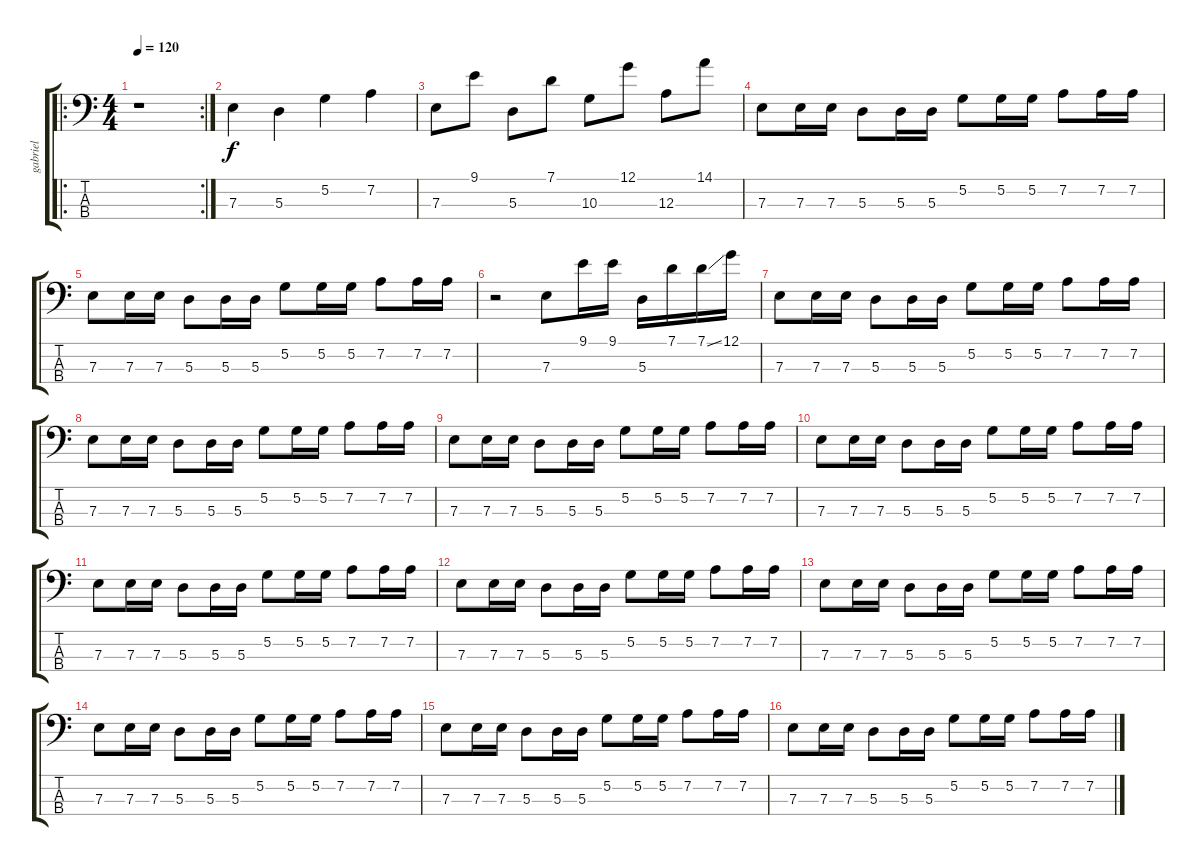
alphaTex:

\track ("gabriel" "gabriel") {instrument electricbassfinger}
\staff {score tabs}
\tuning (G2 D2 A1 E1) {hide}
\ro
\rc 2
\ts (4 4)
\tempo 120
\clef f4
\ks c
r.1{dy f instrument electricbassfinger} |
7.3.4 5.3.4 5.2.4 7.2.4 |
7.3.8 9.1.8 5.3.8 7.1.8 10.3.8 12.1.8 12.3.8 14.1.8 |
7.3.8 7.3.16 7.3.16 5.3.8 5.3.16 5.3.16 5.2.8 5.2.16 5.2.16 7.2.8 7.2.16 7.2.16 |
7.3.8 7.3.16 7.3.16 5.3.8 5.3.16 5.3.16 5.2.8 5.2.16 5.2.16 7.2.8 7.2.16 7.2.16 |
r.2 7.3.8 9.1.16 9.1.16 5.3.16 7.1.16 7.1{ss}.16 12.1.16 |
7.3.8 7.3.16 7.3.16 5.3.8 5.3.16 5.3.16 5.2.8 5.2.16 5.2.16 7.2.8 7.2.16 7.2.16 |
7.3.8 7.3.16 7.3.16 5.3.8 5.3.16 5.3.16 5.2.8 5.2.16 5.2.16 7.2.8 7.2.16 7.2.16 |
7.3.8 7.3.16 7.3.16 5.3.8 5.3.16 5.3.16 5.2.8 5.2.16 5.2.16 7.2.8 7.2.16 7.2.16 |
7.3.8 7.3.16 7.3.16 5.3.8 5.3.16 5.3.16 5.2.8 5.2.16 5.2.16 7.2.8 7.2.16 7.2.16 |
7.3.8 7.3.16 7.3.16 5.3.8 5.3.16 5.3.16 5.2.8 5.2.16 5.2.16 7.2.8 7.2.16 7.2.16 |
7.3.8 7.3.16 7.3.16 5.3.8 5.3.16 5.3.16 5.2.8 5.2.16 5.2.16 7.2.8 7.2.16 7.2.16 |
7.3.8 7.3.16 7.3.16 5.3.8 5.3.16 5.3.16 5.2.8 5.2.16 5.2.16 7.2.8 7.2.16 7.2.16 |
7.3.8 7.3.16 7.3.16 5.3.8 5.3.16 5.3.16 5.2.8 5.2.16 5.2.16 7.2.8 7.2.16 7.2.16 |
7.3.8 7.3.16 7.3.16 5.3.8 5.3.16 5.3.16 5.2.8 5.2.16 5.2.16 7.2.8 7.2.16 7.2.16 |
7.3.8 7.3.16 7.3.16 5.3.8 5.3.16 5.3.16 5.2.8 5.2.16 5.2.16 7.2.8 7.2.16 7.2.16
